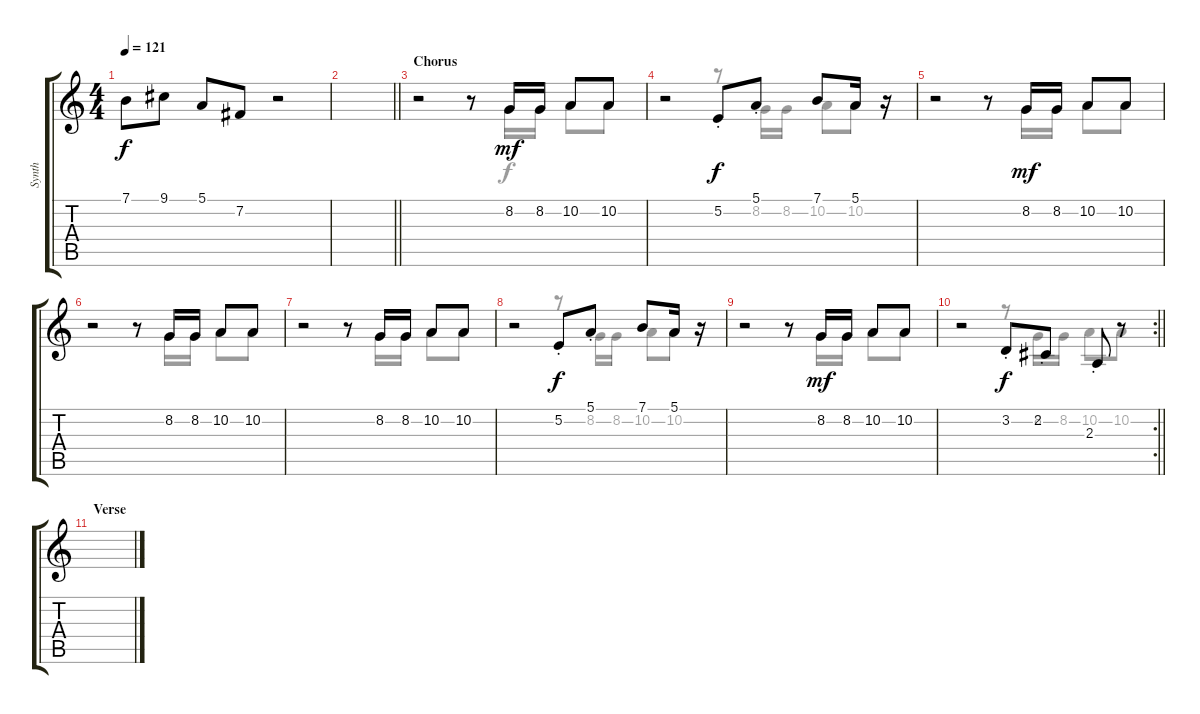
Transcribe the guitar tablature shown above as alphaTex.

\track ("Synth" "Synth") {instrument lead1square}
\staff {score tabs}
\tuning (E4 B3 G3 D3 A2 E2) {hide}
\voice
\ts (4 4)
\tempo 121
\clef g2
\ks c
7.1.8{dy f} 9.1.8 5.1.8 7.2.8 r.2 |
\barLineRight lightlight
|
\section ("" "Chorus")
r.2 r.8 8.2.16{dy mf} 8.2.16 10.2.8 10.2.8 |
r.2 5.2{st}.8{dy f} 5.1{st}.8 7.1.8 5.1.16 r.16 |
r.2 r.8 8.2.16{dy mf} 8.2.16 10.2.8 10.2.8 |
r.2 r.8 8.2.16 8.2.16 10.2.8 10.2.8 |
r.2 r.8 8.2.16 8.2.16 10.2.8 10.2.8 |
r.2 5.2{st}.8{dy f} 5.1{st}.8 7.1.8 5.1.16 r.16 |
r.2 r.8 8.2.16{dy mf} 8.2.16 10.2.8 10.2.8 |
\rc 2
\barLineRight lightlight
r.2 3.2{st}.8{dy f} 2.2{st}.8 2.3{st}.8 r.8 |
\section ("" "Verse")
|
|
|
|
\voice
\clef g2
\ottava regular
\simile none
\ks c
|
\barLineRight lightlight
|
r.2 r.8 8.2.16 8.2.16 10.2.8 10.2.8 |
r.2 r.8 8.2.16 8.2.16 10.2.8 10.2.8 |
r.2 r.8 8.2.16 8.2.16 10.2.8 10.2.8 |
r.2 r.8 8.2.16 8.2.16 10.2.8 10.2.8 |
r.2 r.8 8.2.16 8.2.16 10.2.8 10.2.8 |
r.2 r.8 8.2.16 8.2.16 10.2.8 10.2.8 |
r.2 r.8 8.2.16 8.2.16 10.2.8 10.2.8 |
\barLineRight lightlight
r.2 r.8 8.2.16 8.2.16 10.2.8 10.2.8 |
|
|
|
|
